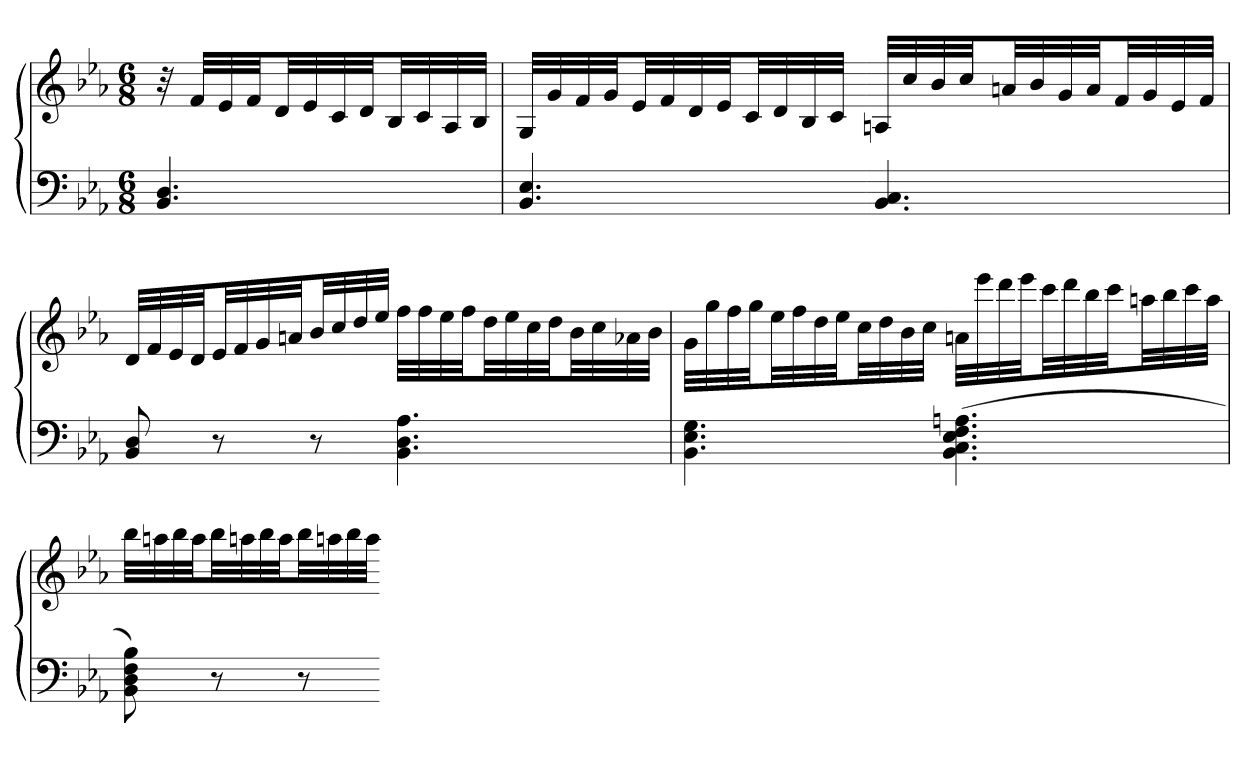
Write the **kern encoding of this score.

**kern	**kern
*part1	*part1
*staff2	*staff1
*clefF4	*clefG2
*k[b-e-a-]	*k[b-e-a-]
*M6/8	*M6/8
=	=
4.BB- 4.D	32r
.	32fLLL
.	32e-
.	32fJJ
.	32dLL
.	32e-
.	32c
.	32dJJ
.	32B-LL
.	32c
.	32A-
.	32B-JJJ
=	=
4.BB- 4.E-	32GLLL
.	32g
.	32f
.	32gJJ
.	32e-LL
.	32f
.	32d
.	32e-JJ
.	32cLL
.	32d
.	32B-
.	32cJJJ
4.BB- 4.C	32AnLLL
.	32cc
.	32b-
.	32ccJJ
.	32anLL
.	32b-
.	32g
.	32aJJ
.	32fLL
.	32g
.	32e-
.	32fJJJ
=	=
8BB- 8D	32dLLL
.	32f
.	32e-
.	32dJJ
8r	32e-LL
.	32f
.	32g
.	32anJJ
8r	32b-LL
.	32cc
.	32dd
.	32ee-JJJ
4.BB- 4.D 4.A-	32ffLLL
.	32ff
.	32ee-
.	32ffJJ
.	32ddLL
.	32ee-
.	32cc
.	32ddJJ
.	32b-LL
.	32cc
.	32a-X
.	32b-JJJ
=	=
4.BB- 4.E- 4.G	32gLLL
.	32gg
.	32ff
.	32ggJJ
.	32ee-LL
.	32ff
.	32dd
.	32ee-JJ
.	32ccLL
.	32dd
.	32b-
.	32ccJJJ
(4.BB- 4.C 4.E- 4.F 4.An	32anLLL
.	32eee-
.	32ddd
.	32eee-JJ
.	32cccLL
.	32ddd
.	32bb-
.	32cccJJ
.	32aanLL
.	32bb-
.	32ccc
.	32aaJJJ
=	=
8BB- 8D 8F 8B-)	32bb-LLL
.	32aan
.	32bb-
.	32aaJJ
8r	32bb-LL
.	32aan
.	32bb-
.	32aaJJ
8r	32bb-LL
.	32aan
.	32bb-
.	32aaJJJ
=-	=-
*-	*-
